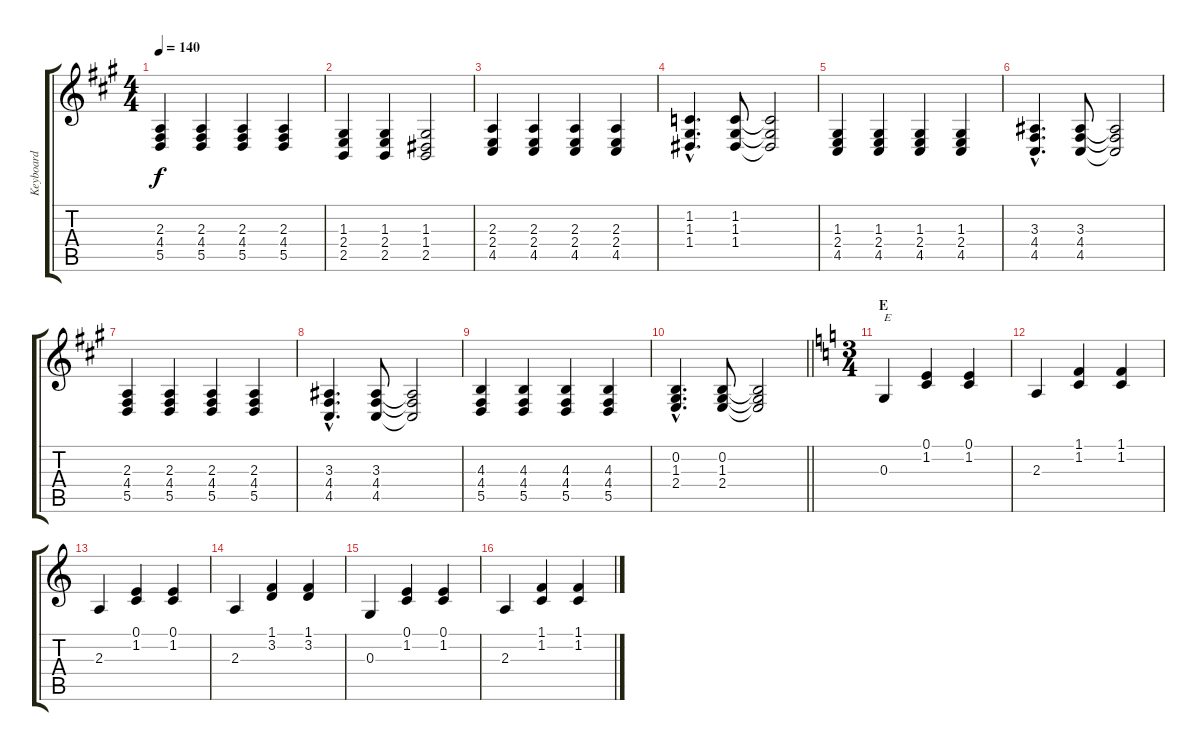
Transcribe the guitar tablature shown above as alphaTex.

\track ("Keyboard" "Keyboard") {instrument acousticgrandpiano}
\staff {score tabs}
\tuning (E4 B3 G3 D3 A2 E2) {hide}
\ts (4 4)
\tempo 140
\clef g2
\ks a
(2.3 4.4 5.5).4{dy f} (2.3 4.4 5.5).4 (2.3 4.4 5.5).4 (2.3 4.4 5.5).4 |
(1.3 2.4 2.5).4 (1.3 2.4 2.5).4 (1.3 1.4 2.5).2 |
(2.3 2.4 4.5).4 (2.3 2.4 4.5).4 (2.3 2.4 4.5).4 (2.3 2.4 4.5).4 |
(1.2{hac} 1.3{hac} 1.4{hac}).4{d} (1.2 1.3 1.4).8 (1.2{t} 1.3{t} 1.4{t}).2 |
(1.3 2.4 4.5).4 (1.3 2.4 4.5).4 (1.3 2.4 4.5).4 (1.3 2.4 4.5).4 |
(3.3{hac} 4.4{hac} 4.5{hac}).4{d} (3.3 4.4 4.5).8 (3.3{t} 4.4{t} 4.5{t}).2 |
(2.3 4.4 5.5).4 (2.3 4.4 5.5).4 (2.3 4.4 5.5).4 (2.3 4.4 5.5).4 |
(3.3{hac} 4.4{hac} 4.5{hac}).4{d} (3.3 4.4 4.5).8 (3.3{t} 4.4{t} 4.5{t}).2 |
(4.3 4.4 5.5).4 (4.3 4.4 5.5).4 (4.3 4.4 5.5).4 (4.3 4.4 5.5).4 |
\barLineRight lightlight
(0.2{hac} 1.3{hac} 2.4{hac}).4{d} (0.2 1.3 2.4).8 (0.2{t} 1.3{t} 2.4{t}).2 |
\ts (3 4)
\section ("" "E")
\ks c
0.3.4{txt "E"} (0.1 1.2).4 (0.1 1.2).4 |
2.3.4 (1.1 1.2).4 (1.1 1.2).4 |
2.3.4 (0.1 1.2).4 (0.1 1.2).4 |
2.3.4 (1.1 3.2).4 (1.1 3.2).4 |
0.3.4 (0.1 1.2).4 (0.1 1.2).4 |
2.3.4 (1.1 1.2).4 (1.1 1.2).4
